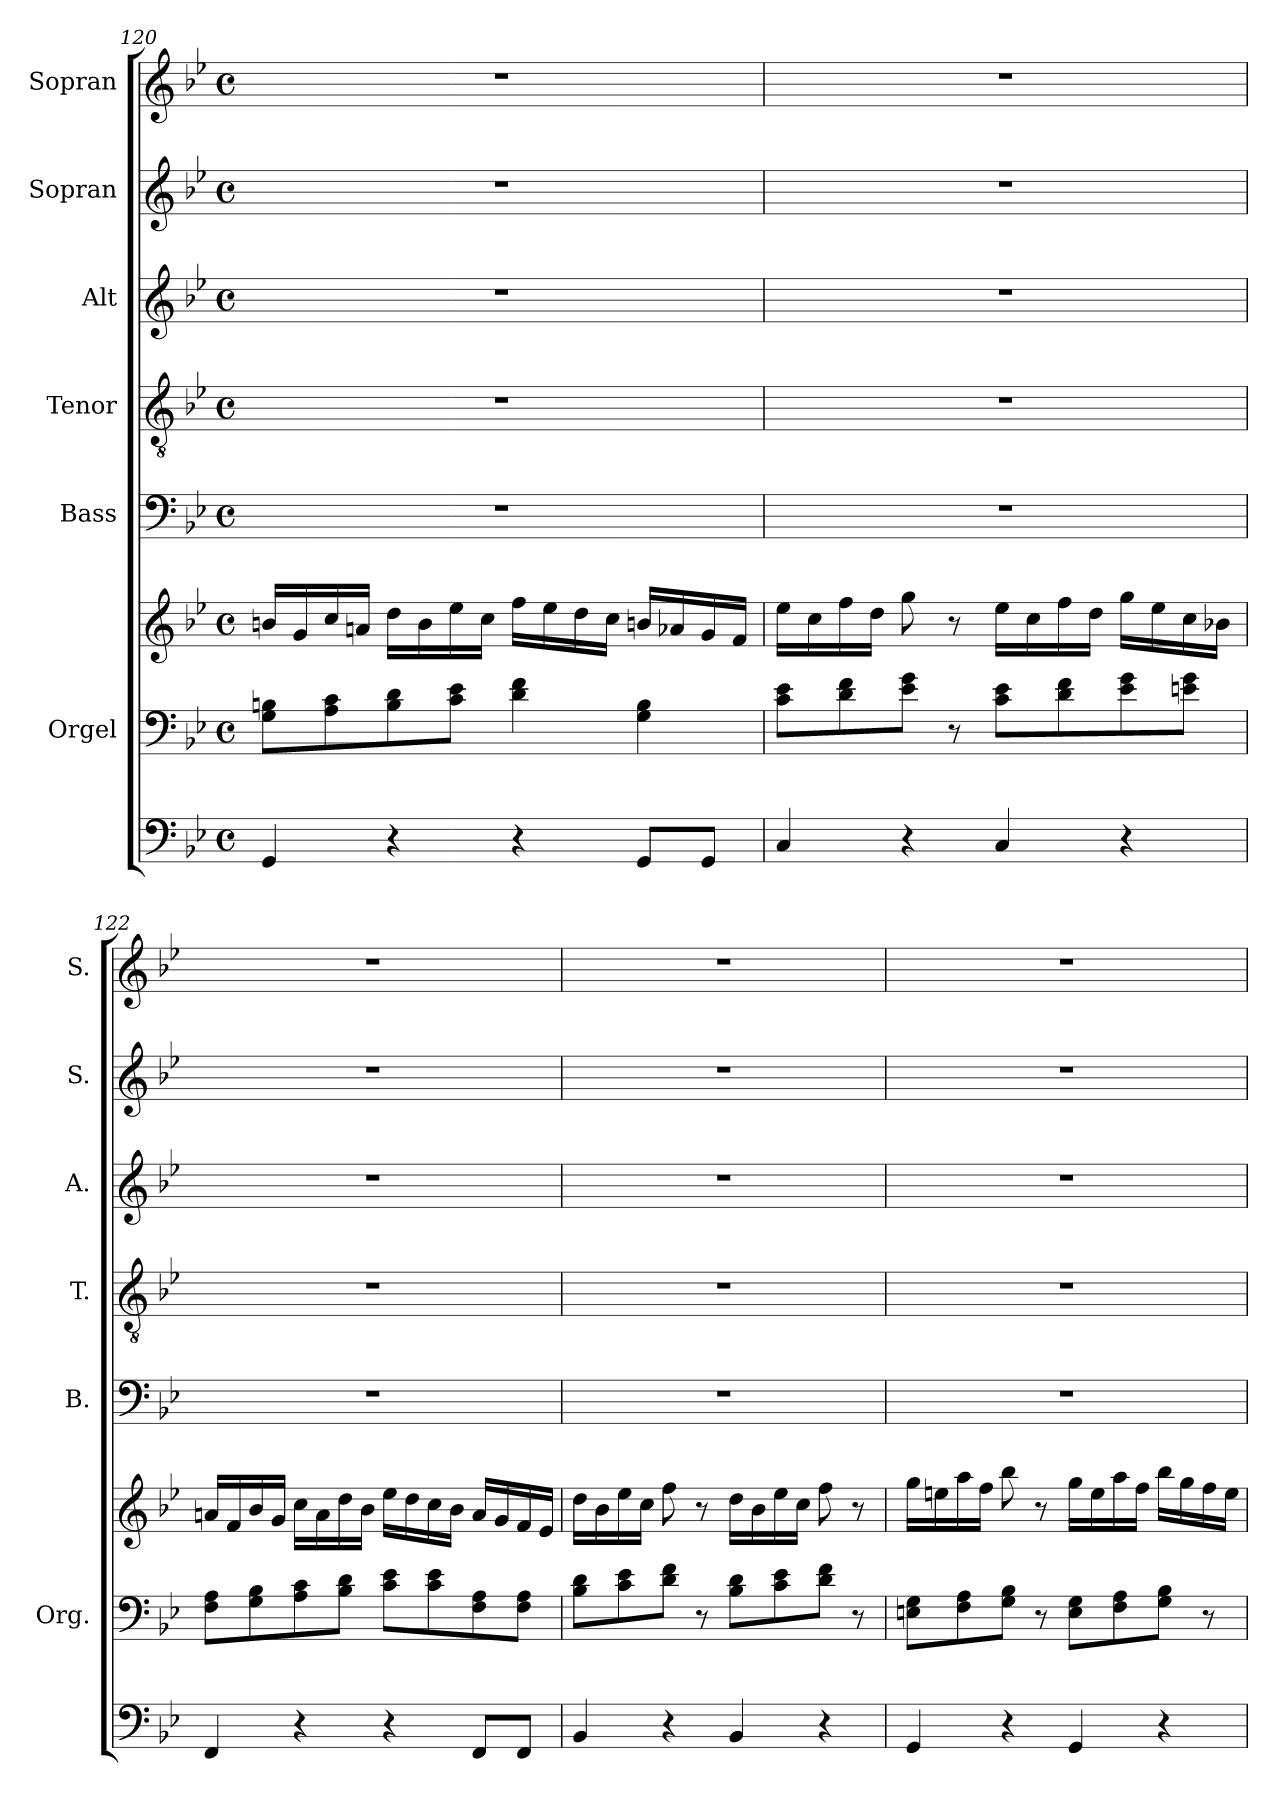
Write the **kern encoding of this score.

**kern	**kern	**kern	**kern	**kern	**kern	**kern	**kern
*part7	*part6	*part6	*part5	*part4	*part3	*part2	*part1
*staff8	*staff7	*staff6	*staff5	*staff4	*staff3	*staff2	*staff1
*	*I"Orgel	*	*I"Bass	*I"Tenor	*I"Alt	*I"Sopran	*I"Sopran
*	*I'Org.	*	*I'B.	*I'T.	*I'A.	*I'S.	*I'S.
!!LO:LB:g=z
*clefF4	*clefF4	*clefG2	*clefF4	*clefGv2	*clefG2	*clefG2	*clefG2
*k[b-e-]	*k[b-e-]	*k[b-e-]	*k[b-e-]	*k[b-e-]	*k[b-e-]	*k[b-e-]	*k[b-e-]
*B-:	*B-:	*B-:	*B-:	*B-:	*B-:	*B-:	*B-:
*M4/4	*M4/4	*M4/4	*M4/4	*M4/4	*M4/4	*M4/4	*M4/4
*met(c)	*met(c)	*met(c)	*met(c)	*met(c)	*met(c)	*met(c)	*met(c)
=120	=120	=120	=120	=120	=120	=120	=120
4GG/	8G\ 8Bn\L	16bn/LL	1r	1r	1r	1r	1r
.	.	16g/	.	.	.	.	.
.	8A\ 8c\	16cc/	.	.	.	.	.
.	.	16an/JJ	.	.	.	.	.
4r	8B\ 8d\	16dd\LL	.	.	.	.	.
.	.	16b\	.	.	.	.	.
.	8c\ 8e-\J	16ee-\	.	.	.	.	.
.	.	16cc\JJ	.	.	.	.	.
4r	4d\ 4f\	16ff\LL	.	.	.	.	.
.	.	16ee-\	.	.	.	.	.
.	.	16dd\	.	.	.	.	.
.	.	16cc\JJ	.	.	.	.	.
8GG/L	4G\ 4B\	16bn/LL	.	.	.	.	.
.	.	16a-X/	.	.	.	.	.
8GG/J	.	16g/	.	.	.	.	.
.	.	16f/JJ	.	.	.	.	.
=121	=121	=121	=121	=121	=121	=121	=121
4C/	8c\ 8e-\L	16ee-\LL	1r	1r	1r	1r	1r
.	.	16cc\	.	.	.	.	.
.	8d\ 8f\	16ff\	.	.	.	.	.
.	.	16dd\JJ	.	.	.	.	.
4r	8e-\ 8g\J	8gg\	.	.	.	.	.
.	8r	8r	.	.	.	.	.
4C/	8c\ 8e-\L	16ee-\LL	.	.	.	.	.
.	.	16cc\	.	.	.	.	.
.	8d\ 8f\	16ff\	.	.	.	.	.
.	.	16dd\JJ	.	.	.	.	.
4r	8e-\ 8g\	16gg\LL	.	.	.	.	.
.	.	16ee-\	.	.	.	.	.
.	8en\ 8g\J	16cc\	.	.	.	.	.
.	.	16b-X\JJ	.	.	.	.	.
=122	=122	=122	=122	=122	=122	=122	=122
4FF/	8F\ 8A\L	16an/LL	1r	1r	1r	1r	1r
.	.	16f/	.	.	.	.	.
.	8G\ 8B-\	16b-/	.	.	.	.	.
.	.	16g/JJ	.	.	.	.	.
4r	8A\ 8c\	16cc\LL	.	.	.	.	.
.	.	16a\	.	.	.	.	.
.	8B-\ 8d\J	16dd\	.	.	.	.	.
.	.	16b-\JJ	.	.	.	.	.
4r	8c\ 8e-\L	16ee-\LL	.	.	.	.	.
.	.	16dd\	.	.	.	.	.
.	8c\ 8e-\	16cc\	.	.	.	.	.
.	.	16b-\JJ	.	.	.	.	.
8FF/L	8F\ 8A\	16a/LL	.	.	.	.	.
.	.	16g/	.	.	.	.	.
8FF/J	8F\ 8A\J	16f/	.	.	.	.	.
.	.	16e-/JJ	.	.	.	.	.
!!LO:PB:g=z
=123	=123	=123	=123	=123	=123	=123	=123
4BB-/	8B-\ 8d\L	16dd\LL	1r	1r	1r	1r	1r
.	.	16b-\	.	.	.	.	.
.	8c\ 8e-\	16ee-\	.	.	.	.	.
.	.	16cc\JJ	.	.	.	.	.
4r	8d\ 8f\J	8ff\	.	.	.	.	.
.	8r	8r	.	.	.	.	.
4BB-/	8B-\ 8d\L	16dd\LL	.	.	.	.	.
.	.	16b-\	.	.	.	.	.
.	8c\ 8e-\	16ee-\	.	.	.	.	.
.	.	16cc\JJ	.	.	.	.	.
4r	8d\ 8f\J	8ff\	.	.	.	.	.
.	8r	8r	.	.	.	.	.
=124	=124	=124	=124	=124	=124	=124	=124
4GG/	8En\ 8G\L	16gg\LL	1r	1r	1r	1r	1r
.	.	16een\	.	.	.	.	.
.	8F\ 8A\	16aa\	.	.	.	.	.
.	.	16ff\JJ	.	.	.	.	.
4r	8G\ 8B-\J	8bb-\	.	.	.	.	.
.	8r	8r	.	.	.	.	.
4GG/	8E\ 8G\L	16gg\LL	.	.	.	.	.
.	.	16ee\	.	.	.	.	.
.	8F\ 8A\	16aa\	.	.	.	.	.
.	.	16ff\JJ	.	.	.	.	.
4r	8G\ 8B-\J	16bb-\LL	.	.	.	.	.
.	.	16gg\	.	.	.	.	.
.	8r	16ff\	.	.	.	.	.
.	.	16ee\JJ	.	.	.	.	.
=	=	=	=	=	=	=	=
*-	*-	*-	*-	*-	*-	*-	*-
